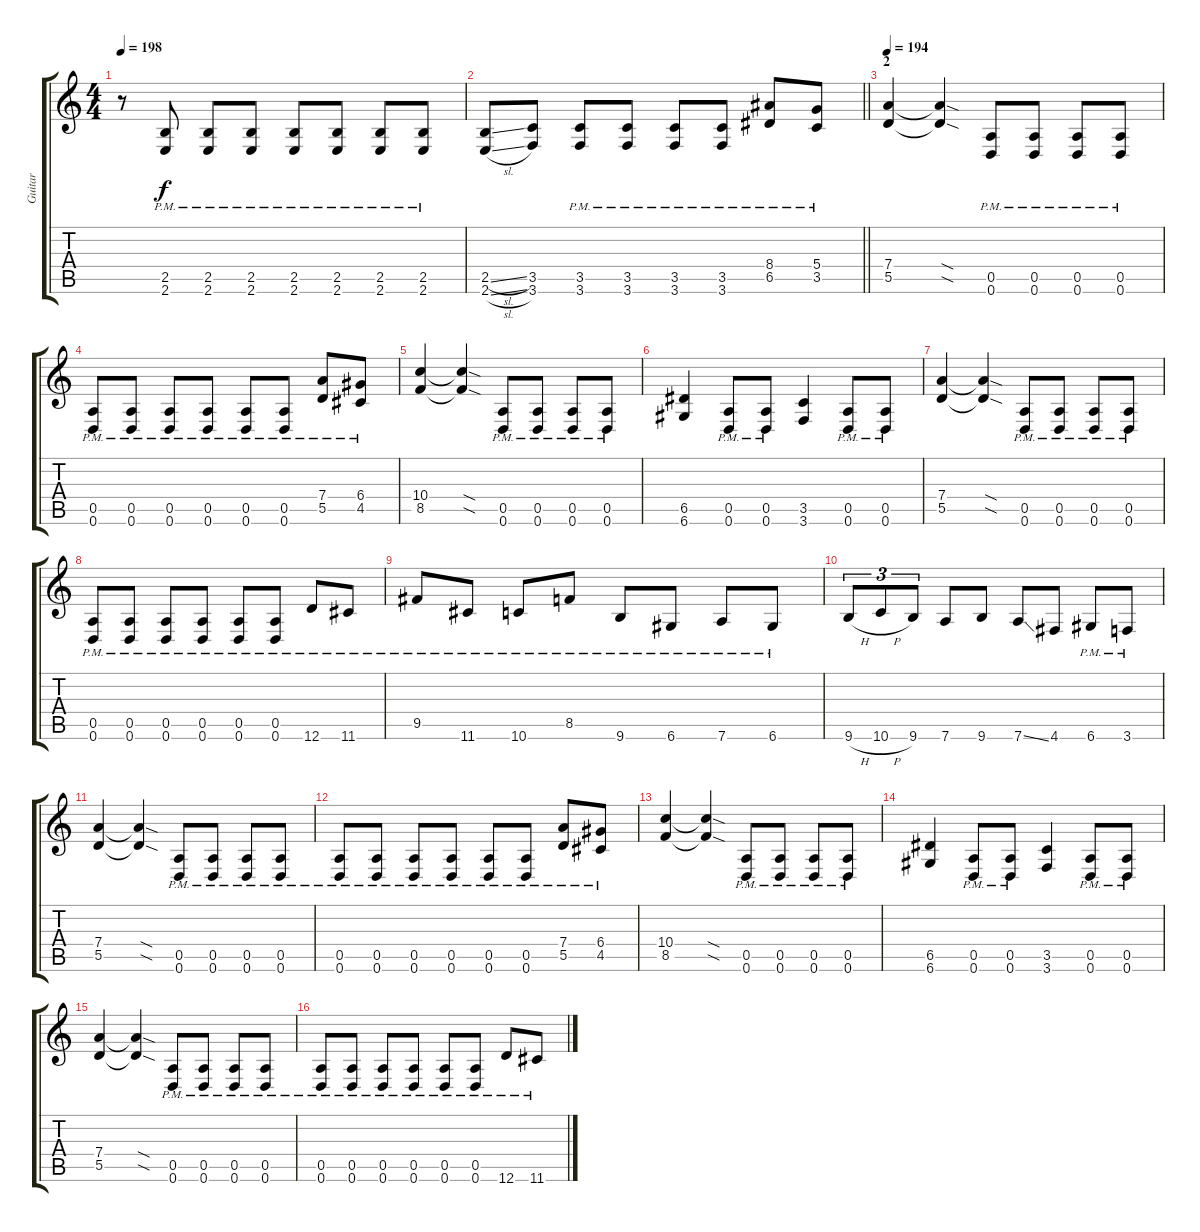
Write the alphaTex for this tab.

\track ("Guitar" "Guitar") {instrument distortionguitar}
\staff {score tabs}
\tuning (E4 B3 G3 D3 A2 D2) {hide}
\ts (4 4)
\tempo 198
\clef g2
\ks c
r.8{dy f} (2.5{pm} 2.6{pm}).8 (2.5{pm} 2.6{pm}).8 (2.5{pm} 2.6{pm}).8 (2.5{pm} 2.6{pm}).8 (2.5{pm} 2.6{pm}).8 (2.5{pm} 2.6{pm}).8 (2.5{pm} 2.6{pm}).8 |
\barLineRight lightlight
(2.5{sl} 2.6{sl}).8 (3.5 3.6).8 (3.5{pm} 3.6{pm}).8 (3.5{pm} 3.6{pm}).8 (3.5{pm} 3.6{pm}).8 (3.5{pm} 3.6{pm}).8 (8.4{pm} 6.5{pm}).8 (5.4{pm} 3.5{pm}).8 |
\section ("" "2")
\tempo 194
(7.4 5.5).4 (7.4{sod t} 5.5{sod t}).4 (0.5{pm} 0.6{pm}).8 (0.5{pm} 0.6{pm}).8 (0.5{pm} 0.6{pm}).8 (0.5{pm} 0.6{pm}).8 |
(0.5{pm} 0.6{pm}).8 (0.5{pm} 0.6{pm}).8 (0.5{pm} 0.6{pm}).8 (0.5{pm} 0.6{pm}).8 (0.5{pm} 0.6{pm}).8 (0.5{pm} 0.6{pm}).8 (7.4{pm} 5.5{pm}).8 (6.4{pm} 4.5{pm}).8 |
(10.4 8.5).4 (10.4{sod t} 8.5{sod t}).4 (0.5{pm} 0.6{pm}).8 (0.5{pm} 0.6{pm}).8 (0.5{pm} 0.6{pm}).8 (0.5{pm} 0.6{pm}).8 |
(6.5 6.6).4 (0.5{pm} 0.6{pm}).8 (0.5{pm} 0.6{pm}).8 (3.5 3.6).4 (0.5{pm} 0.6{pm}).8 (0.5{pm} 0.6{pm}).8 |
(7.4 5.5).4 (7.4{sod t} 5.5{sod t}).4 (0.5{pm} 0.6{pm}).8 (0.5{pm} 0.6{pm}).8 (0.5{pm} 0.6{pm}).8 (0.5{pm} 0.6{pm}).8 |
(0.5{pm} 0.6{pm}).8 (0.5{pm} 0.6{pm}).8 (0.5{pm} 0.6{pm}).8 (0.5{pm} 0.6{pm}).8 (0.5{pm} 0.6{pm}).8 (0.5{pm} 0.6{pm}).8 12.6{pm}.8 11.6{pm}.8 |
9.5{pm}.8 11.6{pm}.8 10.6{pm}.8 8.5{pm}.8 9.6{pm}.8 6.6{pm}.8 7.6{pm}.8 6.6{pm}.8 |
9.6{h}.8{tu (3 2)} 10.6{h}.8{tu (3 2)} 9.6.8{tu (3 2)} 7.6.8 9.6.8 7.6{ss}.8 4.6.8 6.6{pm}.8 3.6{pm}.8 |
(7.4 5.5).4 (7.4{sod t} 5.5{sod t}).4 (0.5{pm} 0.6{pm}).8 (0.5{pm} 0.6{pm}).8 (0.5{pm} 0.6{pm}).8 (0.5{pm} 0.6{pm}).8 |
(0.5{pm} 0.6{pm}).8 (0.5{pm} 0.6{pm}).8 (0.5{pm} 0.6{pm}).8 (0.5{pm} 0.6{pm}).8 (0.5{pm} 0.6{pm}).8 (0.5{pm} 0.6{pm}).8 (7.4{pm} 5.5{pm}).8 (6.4{pm} 4.5{pm}).8 |
(10.4 8.5).4 (10.4{sod t} 8.5{sod t}).4 (0.5{pm} 0.6{pm}).8 (0.5{pm} 0.6{pm}).8 (0.5{pm} 0.6{pm}).8 (0.5{pm} 0.6{pm}).8 |
(6.5 6.6).4 (0.5{pm} 0.6{pm}).8 (0.5{pm} 0.6{pm}).8 (3.5 3.6).4 (0.5{pm} 0.6{pm}).8 (0.5{pm} 0.6{pm}).8 |
(7.4 5.5).4 (7.4{sod t} 5.5{sod t}).4 (0.5{pm} 0.6{pm}).8 (0.5{pm} 0.6{pm}).8 (0.5{pm} 0.6{pm}).8 (0.5{pm} 0.6{pm}).8 |
(0.5{pm} 0.6{pm}).8 (0.5{pm} 0.6{pm}).8 (0.5{pm} 0.6{pm}).8 (0.5{pm} 0.6{pm}).8 (0.5{pm} 0.6{pm}).8 (0.5{pm} 0.6{pm}).8 12.6{pm}.8 11.6{pm}.8
